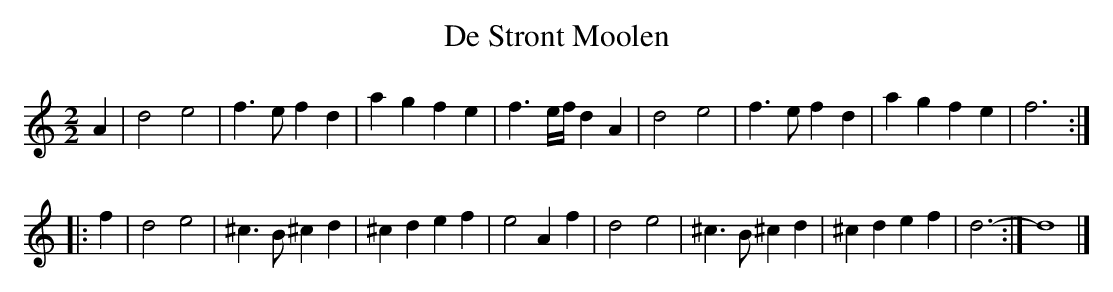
X:1
T:De Stront Moolen
M:2/2
K:Ddor
A2|d4e4|f3ef2d2|a2g2f2e2|f3e/f/d2A2|d4e4|f3ef2d2|a2g2f2e2|f6:|
|:f2|d4e4|^c3B^c2d2|^c2d2e2f2|e4A2f2|d4e4|^c3B^c2d2|^c2d2e2f2|d6-:|d8|]
